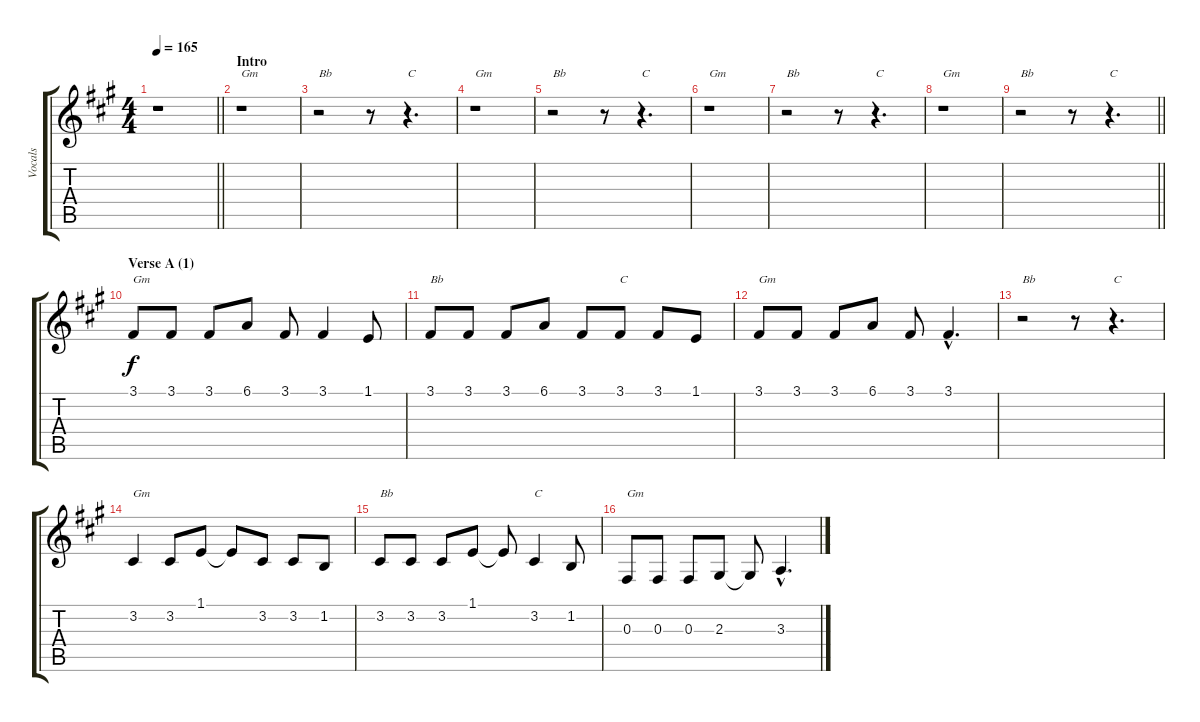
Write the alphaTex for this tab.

\track ("Vocals" "Vocals") {instrument sopranosax}
\staff {score tabs}
\tuning (Eb4 Bb3 Gb3 Db3 Ab2 Eb2) {hide}
\ts (4 4)
\tempo 165
\clef g2
\barLineRight lightlight
\ks f#minor
r.1{dy f instrument sopranosax} |
\section ("" "Intro")
r.1{txt "Gm"} |
r.2{txt "Bb"} r.8 r.4{d txt "C"} |
r.1{txt "Gm"} |
r.2{txt "Bb"} r.8 r.4{d txt "C"} |
r.1{txt "Gm"} |
r.2{txt "Bb"} r.8 r.4{d txt "C"} |
r.1{txt "Gm"} |
\barLineRight lightlight
r.2{txt "Bb"} r.8 r.4{d txt "C"} |
\section ("" "Verse A (1)")
3.1.8{txt "Gm"} 3.1.8 3.1.8 6.1.8 3.1.8 3.1.4 1.1.8 |
3.1.8{txt "Bb"} 3.1.8 3.1.8 6.1.8 3.1.8 3.1.8{txt "C"} 3.1.8 1.1.8 |
3.1.8{txt "Gm"} 3.1.8 3.1.8 6.1.8 3.1.8 3.1{hac}.4{d} |
r.2{txt "Bb"} r.8 r.4{d txt "C"} |
3.2.4{txt "Gm"} 3.2.8 1.1.8 1.1{t}.8 3.2.8 3.2.8 1.2.8 |
3.2.8{txt "Bb"} 3.2.8 3.2.8 1.1.8 1.1{t}.8 3.2.4{txt "C"} 1.2.8 |
0.3.8{txt "Gm"} 0.3.8 0.3.8 2.3.8 2.3{t}.8 3.3{hac}.4{d}
